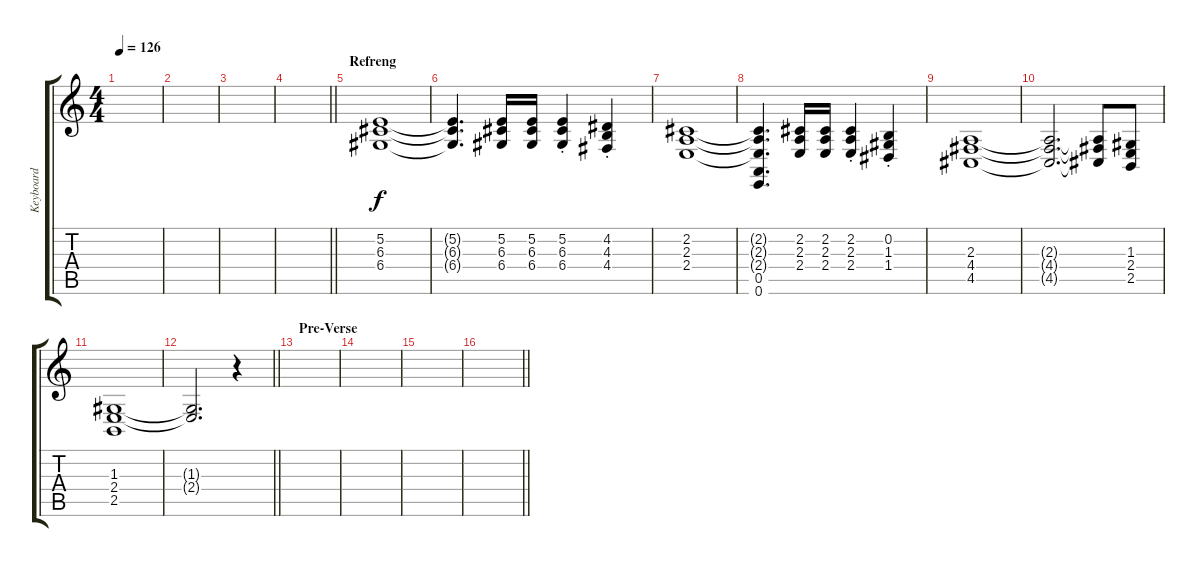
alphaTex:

\track ("Keyboard" "Keyboard") {instrument stringensemble1}
\staff {score tabs}
\tuning (E4 B3 G3 D3 A2 E2) {hide}
\ts (4 4)
\tempo 126
\clef g2
\ks c
|
|
|
\barLineRight lightlight
|
\section ("" "Refreng")
(5.2 6.3 6.4).1 |
(5.2{t} 6.3{t} 6.4{t}).4{d} (5.2 6.3 6.4).16 (5.2 6.3 6.4).16 (5.2{st} 6.3{st} 6.4{st}).4 (4.2{st} 4.3{st} 4.4{st}).4 |
(2.2 2.3 2.4).1 |
(2.2{t} 2.3{t} 2.4{t} 0.5 0.6).4{d} (2.2 2.3 2.4).16 (2.2 2.3 2.4).16 (2.2{st} 2.3{st} 2.4{st}).4 (0.2{st} 1.3{st} 1.4{st}).4 |
(2.3 4.4 4.5).1 |
(2.3{t} 4.4{t} 4.5{t}).2{d} (2.3{t} 4.4{t} 4.5{t}).8 (1.3 2.4 2.5).8 |
(1.3 2.4 2.5).1 |
\barLineRight lightlight
(1.3{t} 2.4{t}).2{d} r.4 |
\section ("" "Pre-Verse")
|
|
|
\barLineRight lightlight
